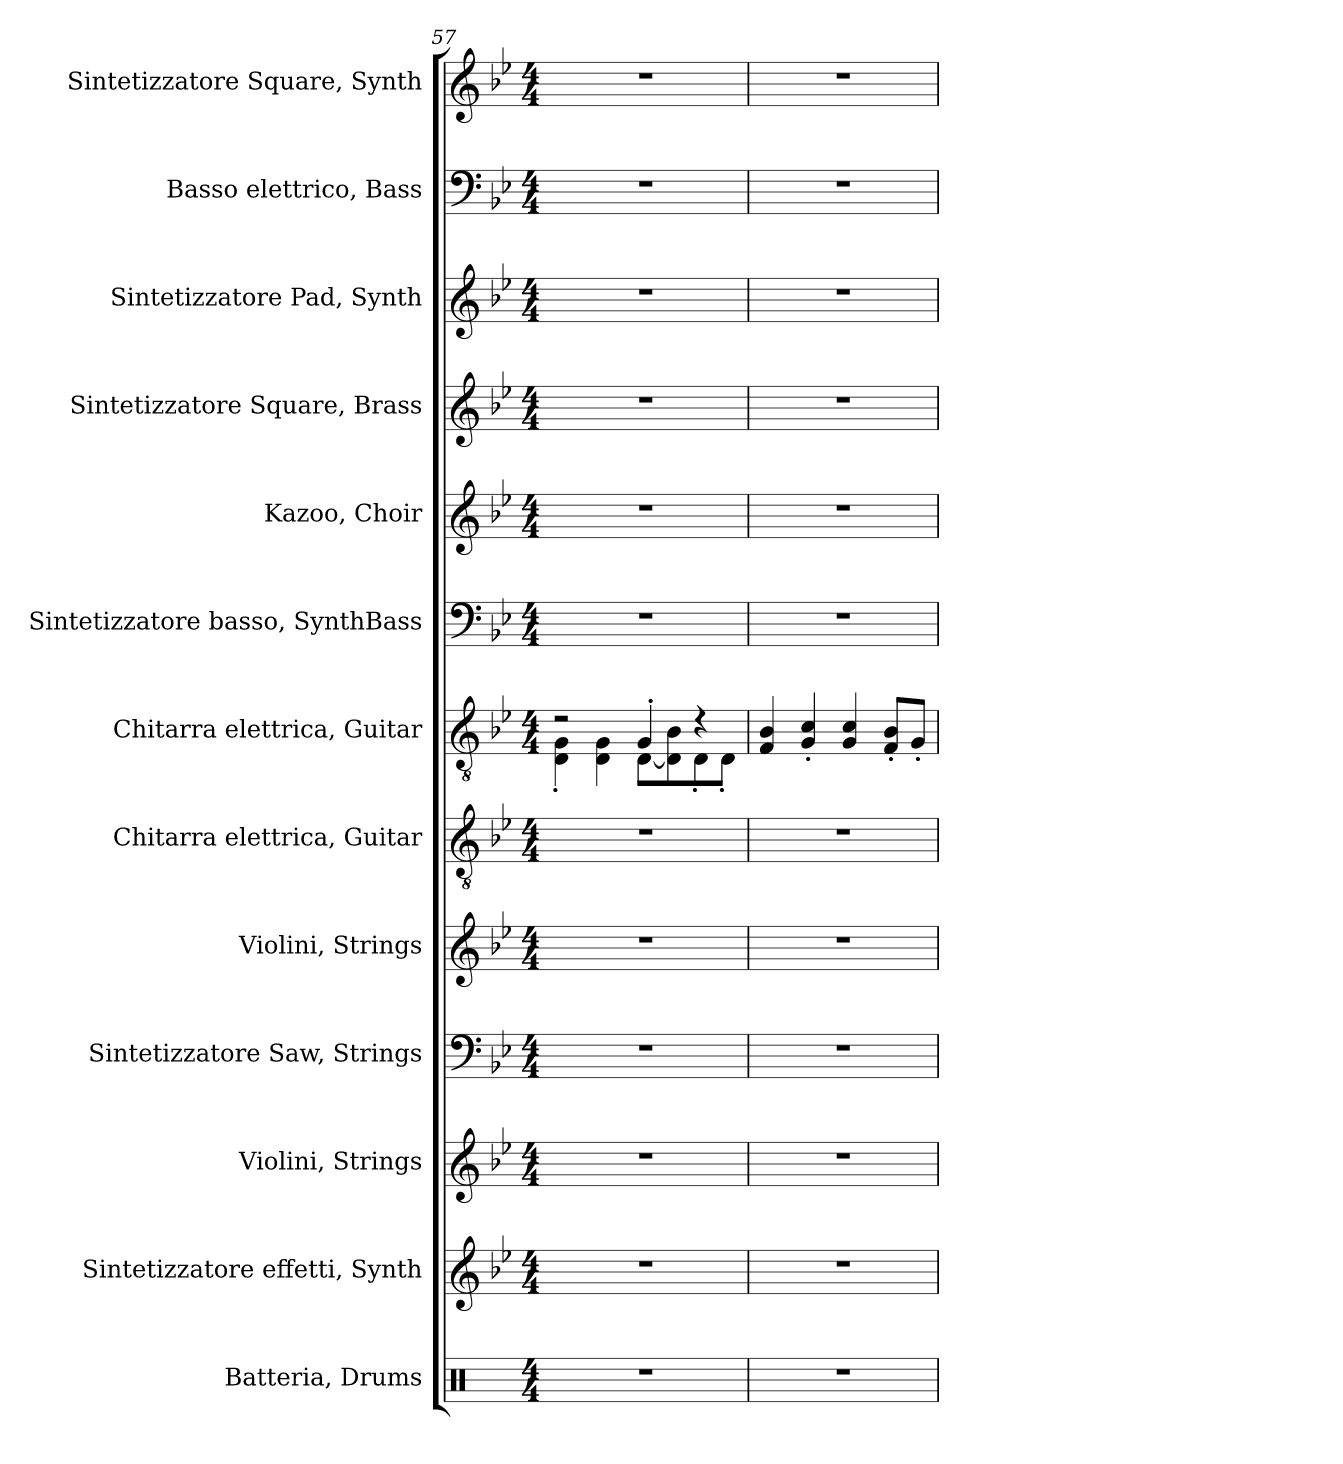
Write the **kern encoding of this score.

**kern	**kern	**kern	**kern	**kern	**kern	**kern	**kern	**kern	**kern	**kern	**kern	**kern
*part13	*part12	*part11	*part10	*part9	*part8	*part7	*part6	*part5	*part4	*part3	*part2	*part1
*staff13	*staff12	*staff11	*staff10	*staff9	*staff8	*staff7	*staff6	*staff5	*staff4	*staff3	*staff2	*staff1
*I"Batteria, Drums	*I"Sintetizzatore effetti, Synth	*I"Violini, Strings	*I"Sintetizzatore Saw, Strings	*I"Violini, Strings	*I"Chitarra elettrica, Guitar	*I"Chitarra elettrica, Guitar	*I"Sintetizzatore basso, SynthBass	*I"Kazoo, Choir	*I"Sintetizzatore Square, Brass	*I"Sintetizzatore Pad, Synth	*I"Basso elettrico, Bass	*I"Sintetizzatore Square, Synth
*I'Batt.	*I'Sint.	*I'Vl.	*I'Sint.	*I'Vl.	*I'Chit. el.	*I'Chit. el.	*I'Sint.	*I'Kaz.	*I'Sint.	*I'Sint.	*I'B. el.	*I'Sint.
*clefX	*clefG2	*clefG2	*clefF4	*clefG2	*clefGv2	*clefGv2	*clefF4	*clefG2	*clefG2	*clefG2	*clefF4	*clefG2
*	*	*	*	*	*	*	*	*	*	*	*ITrd7c12	*
*k[]	*k[b-e-]	*k[b-e-]	*k[b-e-]	*k[b-e-]	*k[b-e-]	*k[b-e-]	*k[b-e-]	*k[b-e-]	*k[b-e-]	*k[b-e-]	*k[b-e-]	*k[b-e-]
*M4/4	*M4/4	*M4/4	*M4/4	*M4/4	*M4/4	*M4/4	*M4/4	*M4/4	*M4/4	*M4/4	*M4/4	*M4/4
=57	=57	=57	=57	=57	=57	=57	=57	=57	=57	=57	=57	=57
*	*	*	*	*	*	*^	*	*	*	*	*	*
1r	1r	1r	1r	1r	1r	2r	4D\' 4G\'	1r	1r	1r	1r	1r	1r
.	.	.	.	.	.	.	4D\ 4G\	.	.	.	.	.	.
.	.	.	.	.	.	4G'/	[8D\L	.	.	.	.	.	.
.	.	.	.	.	.	.	8D\] 8B-\	.	.	.	.	.	.
.	.	.	.	.	.	4r	8D'\	.	.	.	.	.	.
.	.	.	.	.	.	.	8D'\J	.	.	.	.	.	.
*	*	*	*	*	*	*v	*v	*	*	*	*	*	*
=58	=58	=58	=58	=58	=58	=58	=58	=58	=58	=58	=58	=58
1r	1r	1r	1r	1r	1r	4F/ 4B-/	1r	1r	1r	1r	1r	1r
.	.	.	.	.	.	4G/' 4c/'	.	.	.	.	.	.
.	.	.	.	.	.	4G/ 4c/	.	.	.	.	.	.
.	.	.	.	.	.	8F/' 8B-/'L	.	.	.	.	.	.
.	.	.	.	.	.	8G'/J	.	.	.	.	.	.
=	=	=	=	=	=	=	=	=	=	=	=	=
*-	*-	*-	*-	*-	*-	*-	*-	*-	*-	*-	*-	*-
